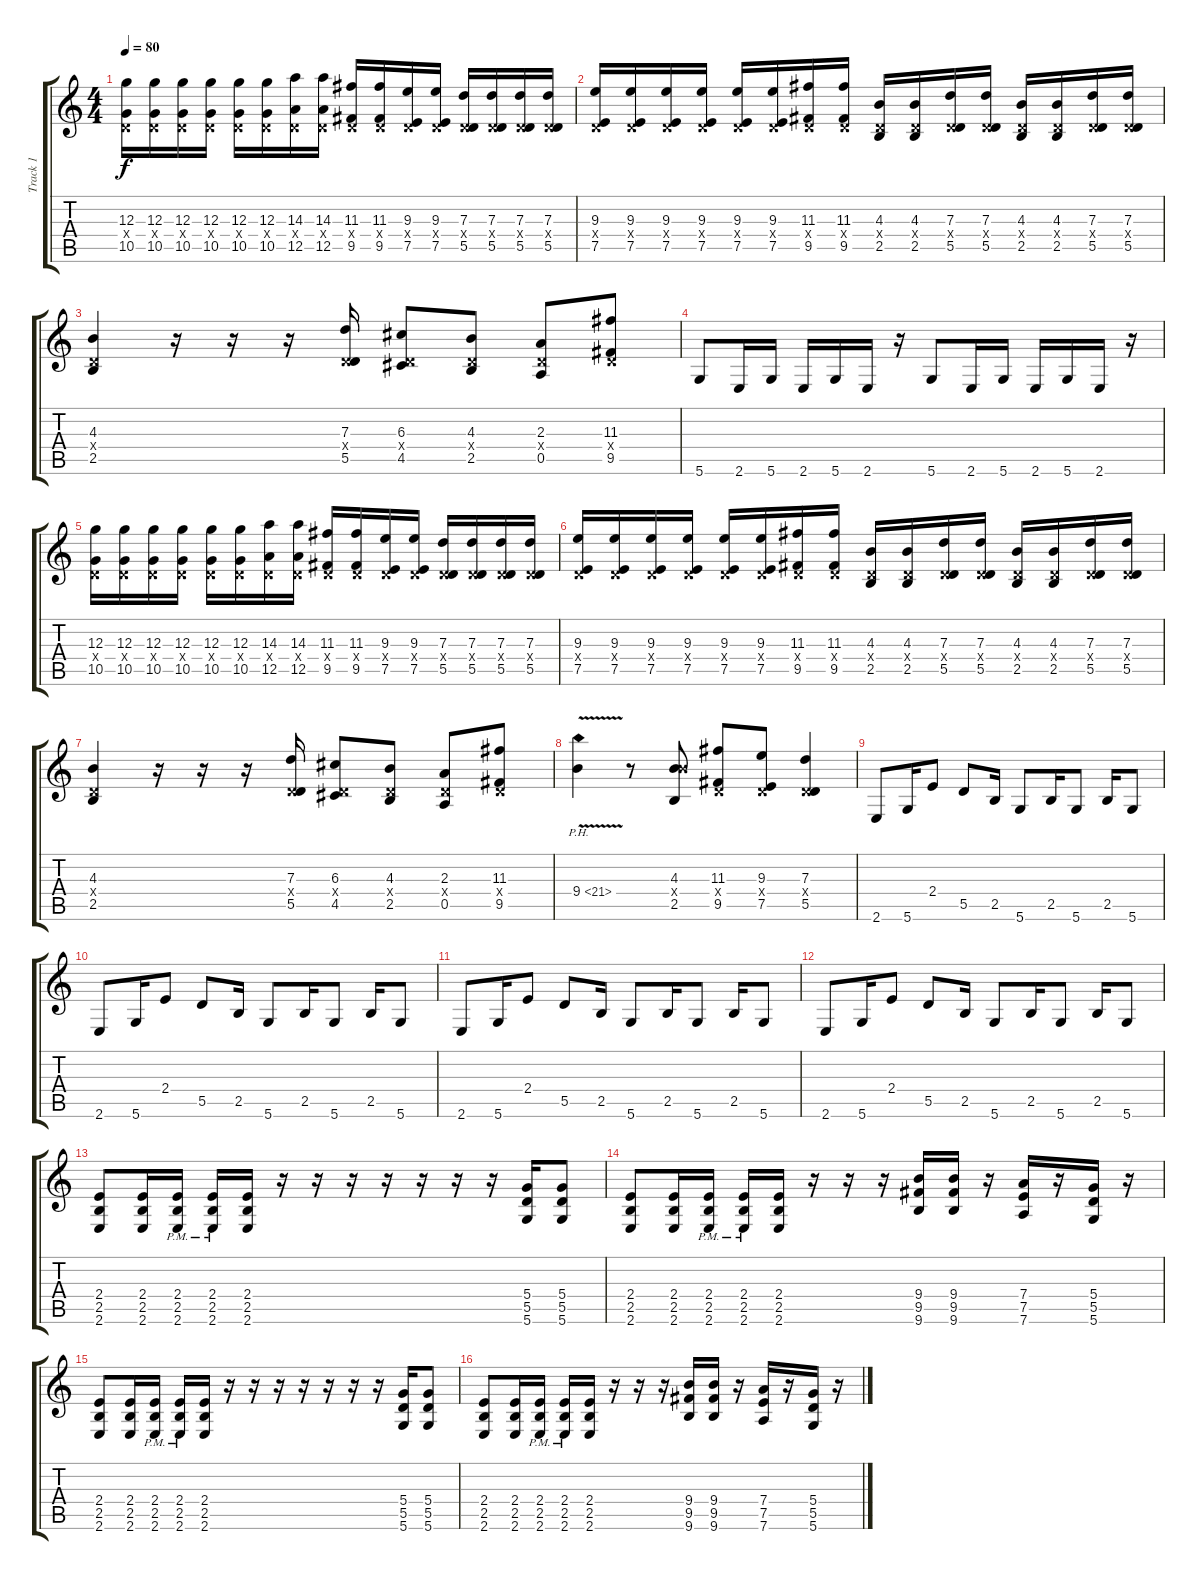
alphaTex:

\track ("Track 1" "Track 1") {instrument overdrivenguitar}
\staff {score tabs}
\tuning (E4 B3 G3 D3 A2 D2) {hide}
\ts (4 4)
\tempo 80
\clef g2
\ks c
(12.3 0.4{x} 10.5).16{dy f} (12.3 0.4{x} 10.5).16 (12.3 0.4{x} 10.5).16 (12.3 0.4{x} 10.5).16 (12.3 0.4{x} 10.5).16 (12.3 0.4{x} 10.5).16 (14.3 0.4{x} 12.5).16 (14.3 0.4{x} 12.5).16 (11.3 0.4{x} 9.5).16 (11.3 0.4{x} 9.5).16 (9.3 0.4{x} 7.5).16 (9.3 0.4{x} 7.5).16 (7.3 0.4{x} 5.5).16 (7.3 0.4{x} 5.5).16 (7.3 0.4{x} 5.5).16 (7.3 0.4{x} 5.5).16 |
(9.3 0.4{x} 7.5).16 (9.3 0.4{x} 7.5).16 (9.3 0.4{x} 7.5).16 (9.3 0.4{x} 7.5).16 (9.3 0.4{x} 7.5).16 (9.3 0.4{x} 7.5).16 (11.3 0.4{x} 9.5).16 (11.3 0.4{x} 9.5).16 (4.3 0.4{x} 2.5).16 (4.3 0.4{x} 2.5).16 (7.3 0.4{x} 5.5).16 (7.3 0.4{x} 5.5).16 (4.3 0.4{x} 2.5).16 (4.3 0.4{x} 2.5).16 (7.3 0.4{x} 5.5).16 (7.3 0.4{x} 5.5).16 |
(4.3 0.4{x} 2.5).4 r.16 r.16 r.16 (7.3 0.4{x} 5.5).16 (6.3 0.4{x} 4.5).8 (4.3 0.4{x} 2.5).8 (2.3 0.4{x} 0.5).8 (11.3 0.4{x} 9.5).8 |
5.6.8 2.6.16 5.6.16 2.6.16 5.6.16 2.6.16 r.16 5.6.8 2.6.16 5.6.16 2.6.16 5.6.16 2.6.16 r.16 |
(12.3 0.4{x} 10.5).16 (12.3 0.4{x} 10.5).16 (12.3 0.4{x} 10.5).16 (12.3 0.4{x} 10.5).16 (12.3 0.4{x} 10.5).16 (12.3 0.4{x} 10.5).16 (14.3 0.4{x} 12.5).16 (14.3 0.4{x} 12.5).16 (11.3 0.4{x} 9.5).16 (11.3 0.4{x} 9.5).16 (9.3 0.4{x} 7.5).16 (9.3 0.4{x} 7.5).16 (7.3 0.4{x} 5.5).16 (7.3 0.4{x} 5.5).16 (7.3 0.4{x} 5.5).16 (7.3 0.4{x} 5.5).16 |
(9.3 0.4{x} 7.5).16 (9.3 0.4{x} 7.5).16 (9.3 0.4{x} 7.5).16 (9.3 0.4{x} 7.5).16 (9.3 0.4{x} 7.5).16 (9.3 0.4{x} 7.5).16 (11.3 0.4{x} 9.5).16 (11.3 0.4{x} 9.5).16 (4.3 0.4{x} 2.5).16 (4.3 0.4{x} 2.5).16 (7.3 0.4{x} 5.5).16 (7.3 0.4{x} 5.5).16 (4.3 0.4{x} 2.5).16 (4.3 0.4{x} 2.5).16 (7.3 0.4{x} 5.5).16 (7.3 0.4{x} 5.5).16 |
(4.3 0.4{x} 2.5).4 r.16 r.16 r.16 (7.3 0.4{x} 5.5).16 (6.3 0.4{x} 4.5).8 (4.3 0.4{x} 2.5).8 (2.3 0.4{x} 0.5).8 (11.3 0.4{x} 9.5).8 |
9.4{ph 12 v}.4 r.8 (4.3 9.4{x} 2.5).8 (11.3 0.4{x} 9.5).8 (9.3 0.4{x} 7.5).8 (7.3 0.4{x} 5.5).4 |
2.6.8 5.6.16 2.4.8 5.5.8 2.5.16 5.6.8 2.5.16 5.6.8 2.5.16 5.6.8 |
2.6.8 5.6.16 2.4.8 5.5.8 2.5.16 5.6.8 2.5.16 5.6.8 2.5.16 5.6.8 |
2.6.8 5.6.16 2.4.8 5.5.8 2.5.16 5.6.8 2.5.16 5.6.8 2.5.16 5.6.8 |
2.6.8 5.6.16 2.4.8 5.5.8 2.5.16 5.6.8 2.5.16 5.6.8 2.5.16 5.6.8 |
(2.4 2.5 2.6).8 (2.4 2.5 2.6).16 (2.4{pm} 2.5{pm} 2.6{pm}).16 (2.4{pm} 2.5{pm} 2.6{pm}).16 (2.4 2.5 2.6).16 r.16 r.16 r.16 r.16 r.16 r.16 r.16 (5.4 5.5 5.6).16 (5.4 5.5 5.6).8 |
(2.4 2.5 2.6).8 (2.4 2.5 2.6).16 (2.4{pm} 2.5{pm} 2.6{pm}).16 (2.4{pm} 2.5{pm} 2.6{pm}).16 (2.4 2.5 2.6).16 r.16 r.16 r.16 (9.4 9.5 9.6).16 (9.4 9.5 9.6).16 r.16 (7.4 7.5 7.6).16 r.16 (5.4 5.5 5.6).16 r.16 |
(2.4 2.5 2.6).8 (2.4 2.5 2.6).16 (2.4{pm} 2.5{pm} 2.6{pm}).16 (2.4{pm} 2.5{pm} 2.6{pm}).16 (2.4 2.5 2.6).16 r.16 r.16 r.16 r.16 r.16 r.16 r.16 (5.4 5.5 5.6).16 (5.4 5.5 5.6).8 |
(2.4 2.5 2.6).8 (2.4 2.5 2.6).16 (2.4{pm} 2.5{pm} 2.6{pm}).16 (2.4{pm} 2.5{pm} 2.6{pm}).16 (2.4 2.5 2.6).16 r.16 r.16 r.16 (9.4 9.5 9.6).16 (9.4 9.5 9.6).16 r.16 (7.4 7.5 7.6).16 r.16 (5.4 5.5 5.6).16 r.16
